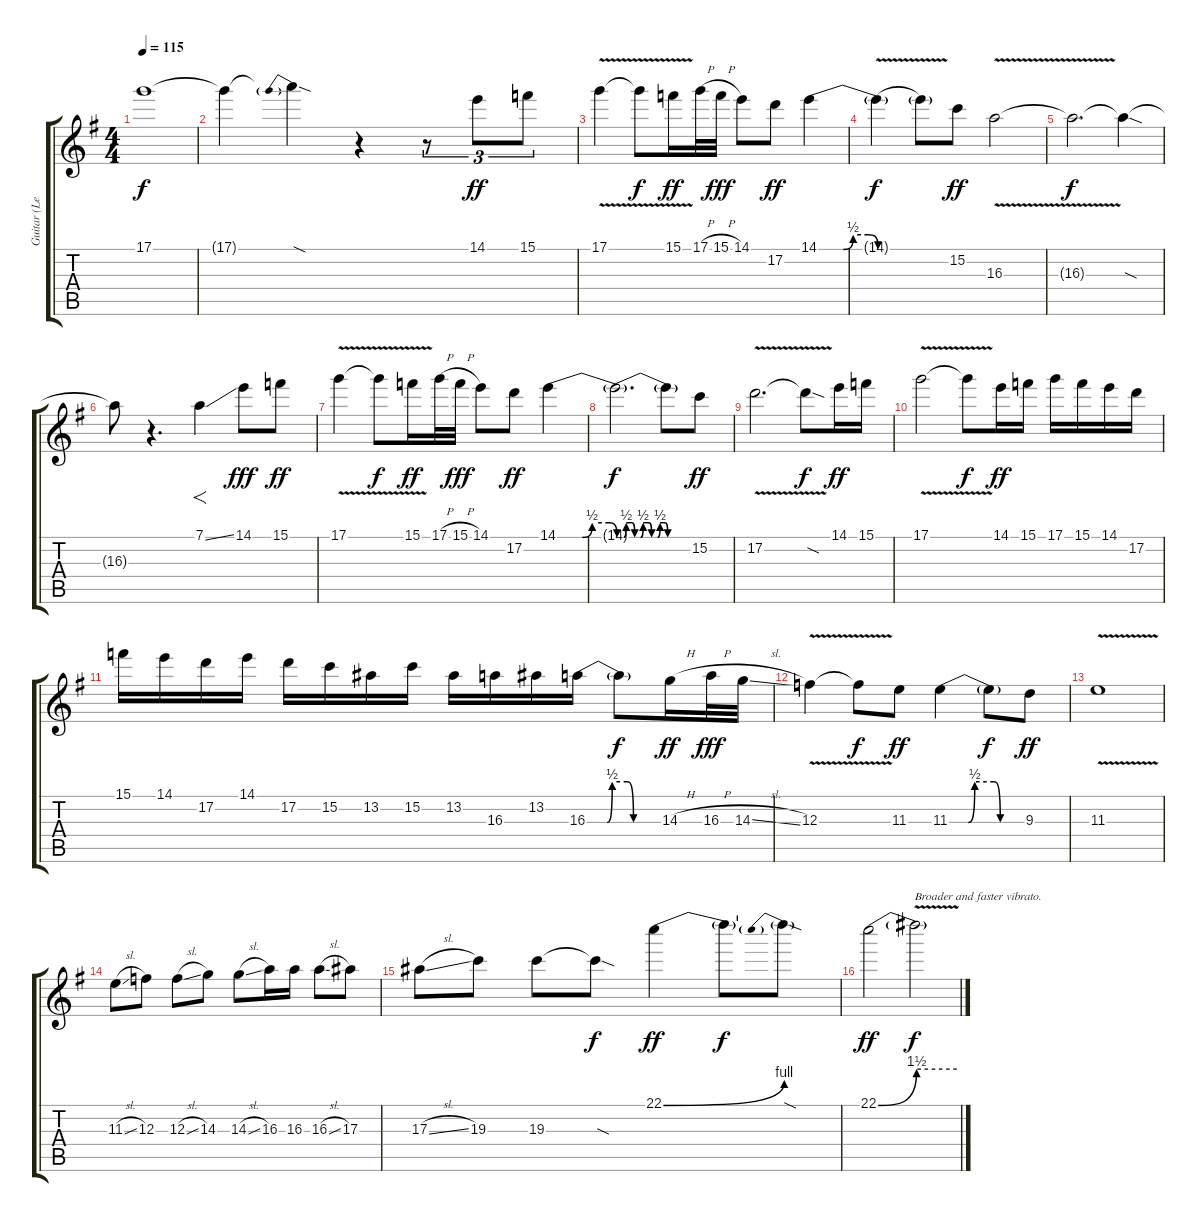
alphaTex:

\track ("Guitar (Lead and Solo)" "Guitar (Le") {instrument overdrivenguitar}
\staff {score tabs}
\tuning (D4 A3 F3 C3 G2 D2) {hide}
\ts (4 4)
\tempo 115
\clef g2
\ks g
17.1{t}.1{dy f} |
17.1{t}.4 17.1{be (prebend 0 4 60 4) sod t}.4 r.4 r.8{tu (3 2)} 14.1.8{tu (3 2) dy ff} 15.1.8{tu (3 2)} |
17.1{v}.4 17.1{t}.8{dy f} 15.1{v}.16{dy ff} 17.1{h}.32 15.1{h}.32{dy fff} 14.1.8 17.2.8{dy ff} 14.1{be (custom 0 0 25 0 35 2 50 2 60 0)}.4 |
14.1{be (hold 0 0 60 0) v t}.4{dy f} 14.1{t}.8 15.2.8{dy ff} 16.3{v}.2 |
16.3{t}.2{d dy f} 16.3{sod t}.4 |
16.3{t}.8 r.4{d} 7.1{ss}.4{f} 14.1.8{dy fff} 15.1.8{dy ff} |
17.1{v}.4 17.1{t}.8{dy f} 15.1{v}.16{dy ff} 17.1{h}.32 15.1{h}.32{dy fff} 14.1.8 17.2.8{dy ff} 14.1{be (custom 0 0 25 0 35 2 52 2 60 0)}.4 |
14.1{be (custom 0 0 8 0 11 2 18 2 21 0 28 0 31 2 38 2 41 0 48 0 51 2 57 2 60 0) t}.2{d dy f} 14.1{be (hold 0 0 60 0) t}.8 15.2.8{dy ff} |
17.2{v}.2{d} 17.2{sod t}.8{dy f} 14.1.16{dy ff} 15.1.16 |
17.1{v}.2 17.1{be (hold 0 0 60 0) t}.8{dy f} 14.1.16{dy ff} 15.1.16 17.1.16 15.1.16 14.1.16 17.2.16 |
15.1.16 14.1.16 17.2.16 14.1.16 17.2.16 15.2.16 13.2.16 15.2.16 13.2.16 16.3.16 13.2.16 16.3{be (custom 0 0 16 0 20 2 32 2 37 0 60 0)}.16 16.3{t}.8{dy f} 14.3{h}.16{dy ff} 16.3{h}.32{dy fff} 14.3{sl}.32 |
12.3{v}.4 12.3{t}.8{dy f} 11.3.8{dy ff} 11.3{be (custom 0 0 15 0 20 2 35 2 40 0 60 0)}.4 11.3{t}.8{dy f} 9.3.8{dy ff} |
11.3{v}.1 |
11.3{sl}.8 12.3.8 12.3{sl}.8 14.3.8 14.3{sl}.8 16.3.16 16.3.16 16.3{sl}.8 17.3.8 |
17.3{sl}.8 19.3.8 19.3.8 19.3{sod t}.8{dy f} 22.1{be (bend 0 0 60 4)}.4{dy ff} 22.1{t}.8{dy f} 22.1{be (prebend 0 4 60 4) sod t}.8 |
22.1{be (bend 0 0 60 6)}.2{dy ff} 22.1{be (hold 0 6 60 6) v t}.2{txt "Broader and faster vibrato." dy f}
